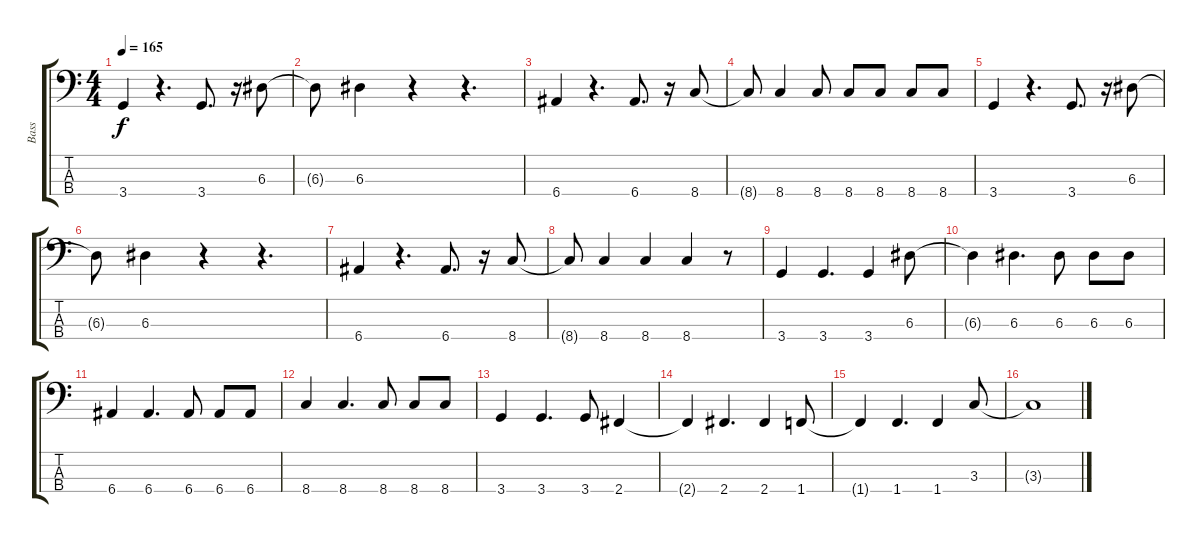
\track ("Bass" "Bass") {instrument electricbassfinger}
\staff {score tabs}
\tuning (G2 D2 A1 E1) {hide}
\ts (4 4)
\tempo 165
\clef f4
\ks c
3.4.4{dy f} r.4{d} 3.4.8{d} r.16 6.3.8 |
6.3{t}.8 6.3.4 r.4 r.4{d} |
6.4.4 r.4{d} 6.4.8{d} r.16 8.4.8 |
8.4{t}.8 8.4.4 8.4.8 8.4.8 8.4.8 8.4.8 8.4.8 |
3.4.4 r.4{d} 3.4.8{d} r.16 6.3.8 |
6.3{t}.8 6.3.4 r.4 r.4{d} |
6.4.4 r.4{d} 6.4.8{d} r.16 8.4.8 |
8.4{t}.8 8.4.4 8.4.4 8.4.4 r.8 |
3.4.4 3.4.4{d} 3.4.4 6.3.8 |
6.3{t}.4 6.3.4{d} 6.3.8 6.3.8 6.3.8 |
6.4.4 6.4.4{d} 6.4.8 6.4.8 6.4.8 |
8.4.4 8.4.4{d} 8.4.8 8.4.8 8.4.8 |
3.4.4 3.4.4{d} 3.4.8 2.4.4 |
2.4{t}.4 2.4.4{d} 2.4.4 1.4.8 |
1.4{t}.4 1.4.4{d} 1.4.4 3.3.8 |
3.3{t}.1
